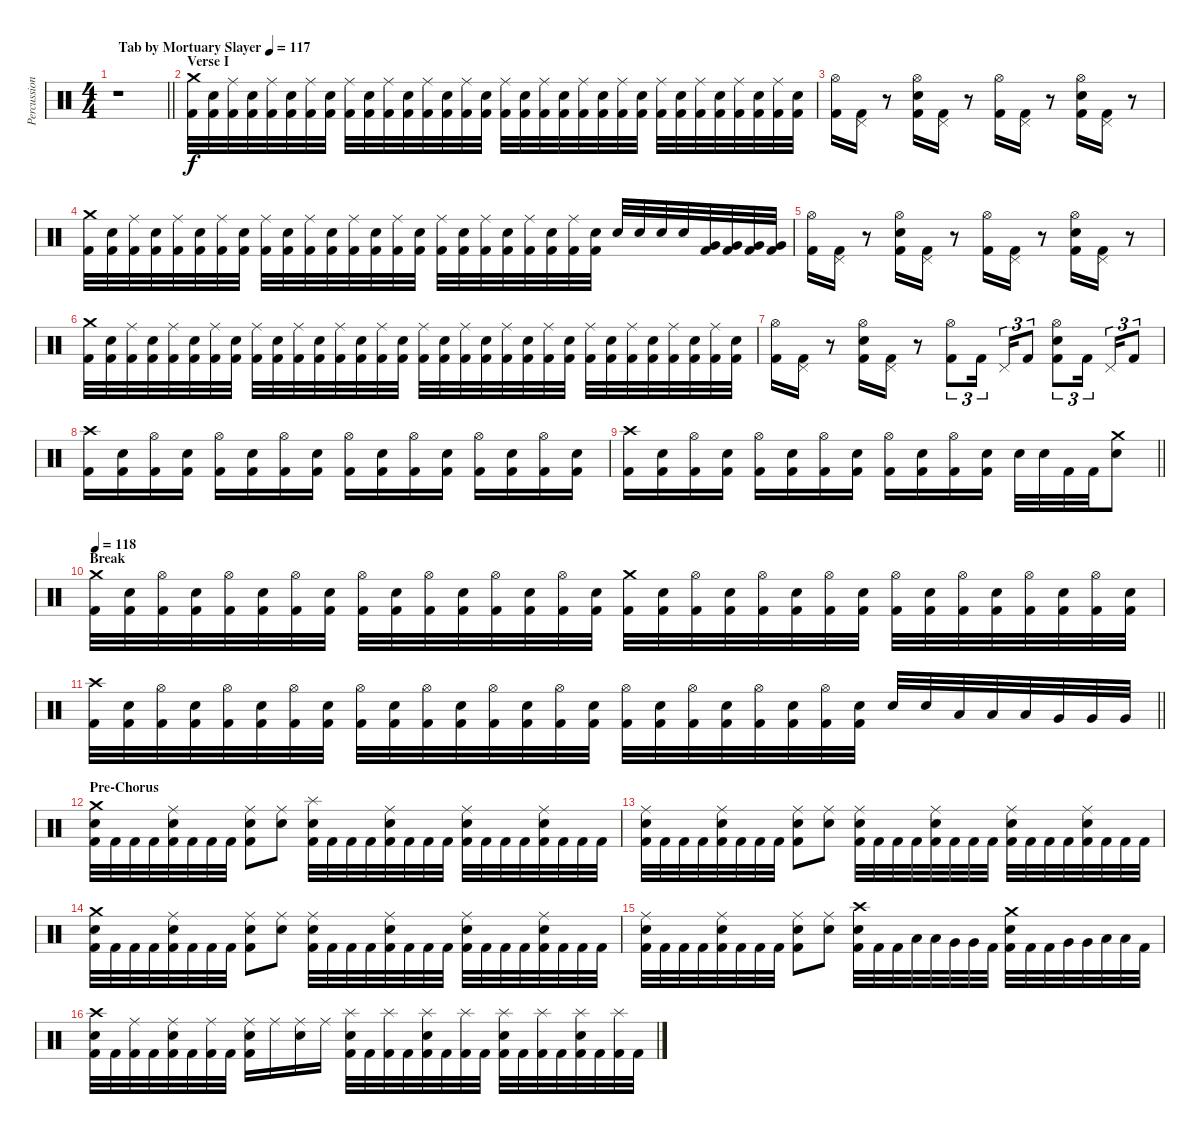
\track ("Percussion" "Percussion") {instrument percussion}
\staff {score}
\articulation defaults
\ts (4 4)
\tempo (117 "Tab by Mortuary Slayer")
\clef neutral
\barLineRight lightlight
\ks c
r.1{dy f} |
\section ("" "Verse I")
("Crash medium (hit)" "Kick (hit) 2").32 ("Electric Snare (hit)" "Kick (hit) 2").32 ("Ride (middle)" "Kick (hit) 2").32 ("Electric Snare (hit)" "Kick (hit) 2").32 ("Ride (middle)" "Kick (hit) 2").32 ("Electric Snare (hit)" "Kick (hit) 2").32 ("Ride (middle)" "Kick (hit) 2").32 ("Electric Snare (hit)" "Kick (hit) 2").32 ("Ride (middle)" "Kick (hit) 2").32 ("Electric Snare (hit)" "Kick (hit) 2").32 ("Ride (middle)" "Kick (hit) 2").32 ("Electric Snare (hit)" "Kick (hit) 2").32 ("Ride (middle)" "Kick (hit) 2").32 ("Electric Snare (hit)" "Kick (hit) 2").32 ("Ride (middle)" "Kick (hit) 2").32 ("Electric Snare (hit)" "Kick (hit) 2").32 ("Ride (middle)" "Kick (hit) 2").32 ("Electric Snare (hit)" "Kick (hit) 2").32 ("Ride (middle)" "Kick (hit) 2").32 ("Electric Snare (hit)" "Kick (hit) 2").32 ("Ride (middle)" "Kick (hit) 2").32 ("Electric Snare (hit)" "Kick (hit) 2").32 ("Ride (middle)" "Kick (hit) 2").32 ("Electric Snare (hit)" "Kick (hit) 2").32 ("Ride (middle)" "Kick (hit) 2").32 ("Electric Snare (hit)" "Kick (hit) 2").32 ("Ride (middle)" "Kick (hit) 2").32 ("Electric Snare (hit)" "Kick (hit) 2").32 ("Ride (middle)" "Kick (hit) 2").32 ("Electric Snare (hit)" "Kick (hit) 2").32 ("Ride (middle)" "Kick (hit) 2").32 ("Electric Snare (hit)" "Kick (hit) 2").32 |
("Hi-Hat (open)" "Kick (hit) 2").16 ("Pedal Hi-Hat (hit)" "Kick (hit) 2").16 r.8 ("Hi-Hat (open)" "Electric Snare (hit)" "Kick (hit) 2").16 ("Pedal Hi-Hat (hit)" "Kick (hit) 2").16 r.8 ("Hi-Hat (open)" "Kick (hit) 2").16 ("Pedal Hi-Hat (hit)" "Kick (hit) 2").16 r.8 ("Hi-Hat (open)" "Electric Snare (hit)" "Kick (hit) 2").16 ("Pedal Hi-Hat (hit)" "Kick (hit) 2").16 r.8 |
("Crash medium (hit)" "Kick (hit) 2").32 ("Electric Snare (hit)" "Kick (hit) 2").32 ("Ride (middle)" "Kick (hit) 2").32 ("Electric Snare (hit)" "Kick (hit) 2").32 ("Ride (middle)" "Kick (hit) 2").32 ("Electric Snare (hit)" "Kick (hit) 2").32 ("Ride (middle)" "Kick (hit) 2").32 ("Electric Snare (hit)" "Kick (hit) 2").32 ("Ride (middle)" "Kick (hit) 2").32 ("Electric Snare (hit)" "Kick (hit) 2").32 ("Ride (middle)" "Kick (hit) 2").32 ("Electric Snare (hit)" "Kick (hit) 2").32 ("Ride (middle)" "Kick (hit) 2").32 ("Electric Snare (hit)" "Kick (hit) 2").32 ("Ride (middle)" "Kick (hit) 2").32 ("Electric Snare (hit)" "Kick (hit) 2").32 ("Ride (middle)" "Kick (hit) 2").32 ("Electric Snare (hit)" "Kick (hit) 2").32 ("Ride (middle)" "Kick (hit) 2").32 ("Electric Snare (hit)" "Kick (hit) 2").32 ("Ride (middle)" "Kick (hit) 2").32 ("Electric Snare (hit)" "Kick (hit) 2").32 ("Ride (middle)" "Kick (hit) 2").32 ("Electric Snare (hit)" "Kick (hit) 2").32 "Electric Snare (hit)".32 "Electric Snare (hit)".32 "Electric Snare (hit)".32 "Electric Snare (hit)".32 ("Very Low Tom (hit)" "Kick (hit) 2").32 ("Very Low Tom (hit)" "Kick (hit) 2").32 ("Very Low Tom (hit)" "Kick (hit) 2").32 ("Very Low Tom (hit)" "Kick (hit) 2").32 |
("Hi-Hat (open)" "Kick (hit) 2").16 ("Pedal Hi-Hat (hit)" "Kick (hit) 2").16 r.8 ("Hi-Hat (open)" "Electric Snare (hit)" "Kick (hit) 2").16 ("Pedal Hi-Hat (hit)" "Kick (hit) 2").16 r.8 ("Hi-Hat (open)" "Kick (hit) 2").16 ("Pedal Hi-Hat (hit)" "Kick (hit) 2").16 r.8 ("Hi-Hat (open)" "Electric Snare (hit)" "Kick (hit) 2").16 ("Pedal Hi-Hat (hit)" "Kick (hit) 2").16 r.8 |
("Crash medium (hit)" "Kick (hit) 2").32 ("Electric Snare (hit)" "Kick (hit) 2").32 ("Ride (middle)" "Kick (hit) 2").32 ("Electric Snare (hit)" "Kick (hit) 2").32 ("Ride (middle)" "Kick (hit) 2").32 ("Electric Snare (hit)" "Kick (hit) 2").32 ("Ride (middle)" "Kick (hit) 2").32 ("Electric Snare (hit)" "Kick (hit) 2").32 ("Ride (middle)" "Kick (hit) 2").32 ("Electric Snare (hit)" "Kick (hit) 2").32 ("Ride (middle)" "Kick (hit) 2").32 ("Electric Snare (hit)" "Kick (hit) 2").32 ("Ride (middle)" "Kick (hit) 2").32 ("Electric Snare (hit)" "Kick (hit) 2").32 ("Ride (middle)" "Kick (hit) 2").32 ("Electric Snare (hit)" "Kick (hit) 2").32 ("Ride (middle)" "Kick (hit) 2").32 ("Electric Snare (hit)" "Kick (hit) 2").32 ("Ride (middle)" "Kick (hit) 2").32 ("Electric Snare (hit)" "Kick (hit) 2").32 ("Ride (middle)" "Kick (hit) 2").32 ("Electric Snare (hit)" "Kick (hit) 2").32 ("Ride (middle)" "Kick (hit) 2").32 ("Electric Snare (hit)" "Kick (hit) 2").32 ("Ride (middle)" "Kick (hit) 2").32 ("Electric Snare (hit)" "Kick (hit) 2").32 ("Ride (middle)" "Kick (hit) 2").32 ("Electric Snare (hit)" "Kick (hit) 2").32 ("Ride (middle)" "Kick (hit) 2").32 ("Electric Snare (hit)" "Kick (hit) 2").32 ("Ride (middle)" "Kick (hit) 2").32 ("Electric Snare (hit)" "Kick (hit) 2").32 |
("Hi-Hat (open)" "Kick (hit) 2").16 ("Pedal Hi-Hat (hit)" "Kick (hit) 2").16 r.8 ("Hi-Hat (open)" "Electric Snare (hit)" "Kick (hit) 2").16 ("Pedal Hi-Hat (hit)" "Kick (hit) 2").16 r.8 ("Hi-Hat (open)" "Kick (hit) 2").8{tu (3 2)} "Kick (hit) 2".16{tu (3 2) beam splitsecondary} "Pedal Hi-Hat (hit)".16{tu (3 2)} "Kick (hit) 2".8{tu (3 2)} ("Hi-Hat (open)" "Electric Snare (hit)" "Kick (hit) 2").8{tu (3 2)} "Kick (hit) 2".16{tu (3 2) beam splitsecondary} "Pedal Hi-Hat (hit)".16{tu (3 2)} "Kick (hit) 2".8{tu (3 2)} |
("Crash high (hit)" "Kick (hit) 2").16 ("Electric Snare (hit)" "Kick (hit) 2").16 ("Hi-Hat (open)" "Kick (hit) 2").16 ("Electric Snare (hit)" "Kick (hit) 2").16 ("Hi-Hat (open)" "Kick (hit) 2").16 ("Electric Snare (hit)" "Kick (hit) 2").16 ("Hi-Hat (open)" "Kick (hit) 2").16 ("Electric Snare (hit)" "Kick (hit) 2").16 ("Hi-Hat (open)" "Kick (hit) 2").16 ("Electric Snare (hit)" "Kick (hit) 2").16 ("Hi-Hat (open)" "Kick (hit) 2").16 ("Electric Snare (hit)" "Kick (hit) 2").16 ("Hi-Hat (open)" "Kick (hit) 2").16 ("Electric Snare (hit)" "Kick (hit) 2").16 ("Hi-Hat (open)" "Kick (hit) 2").16 ("Electric Snare (hit)" "Kick (hit) 2").16 |
\barLineRight lightlight
("Crash high (hit)" "Kick (hit) 2").16 ("Electric Snare (hit)" "Kick (hit) 2").16 ("Hi-Hat (open)" "Kick (hit) 2").16 ("Electric Snare (hit)" "Kick (hit) 2").16 ("Hi-Hat (open)" "Kick (hit) 2").16 ("Electric Snare (hit)" "Kick (hit) 2").16 ("Hi-Hat (open)" "Kick (hit) 2").16 ("Electric Snare (hit)" "Kick (hit) 2").16 ("Hi-Hat (open)" "Kick (hit) 2").16 ("Electric Snare (hit)" "Kick (hit) 2").16 ("Hi-Hat (open)" "Kick (hit) 2").16 ("Electric Snare (hit)" "Kick (hit) 2").16 "Electric Snare (hit)".32 "Electric Snare (hit)".32 "Kick (hit) 2".32 "Kick (hit) 2".32 ("Crash medium (hit)" "Electric Snare (hit)").8 |
\section ("" "Break")
\tempo 118
("Crash medium (hit)" "Kick (hit) 2").32 ("Electric Snare (hit)" "Kick (hit) 2").32 ("Hi-Hat (open)" "Kick (hit) 2").32 ("Electric Snare (hit)" "Kick (hit) 2").32 ("Hi-Hat (open)" "Kick (hit) 2").32 ("Electric Snare (hit)" "Kick (hit) 2").32 ("Hi-Hat (open)" "Kick (hit) 2").32 ("Electric Snare (hit)" "Kick (hit) 2").32 ("Hi-Hat (open)" "Kick (hit) 2").32 ("Electric Snare (hit)" "Kick (hit) 2").32 ("Hi-Hat (open)" "Kick (hit) 2").32 ("Electric Snare (hit)" "Kick (hit) 2").32 ("Hi-Hat (open)" "Kick (hit) 2").32 ("Electric Snare (hit)" "Kick (hit) 2").32 ("Hi-Hat (open)" "Kick (hit) 2").32 ("Electric Snare (hit)" "Kick (hit) 2").32 ("Crash medium (hit)" "Kick (hit) 2").32 ("Electric Snare (hit)" "Kick (hit) 2").32 ("Hi-Hat (open)" "Kick (hit) 2").32 ("Electric Snare (hit)" "Kick (hit) 2").32 ("Hi-Hat (open)" "Kick (hit) 2").32 ("Electric Snare (hit)" "Kick (hit) 2").32 ("Hi-Hat (open)" "Kick (hit) 2").32 ("Electric Snare (hit)" "Kick (hit) 2").32 ("Hi-Hat (open)" "Kick (hit) 2").32 ("Electric Snare (hit)" "Kick (hit) 2").32 ("Hi-Hat (open)" "Kick (hit) 2").32 ("Electric Snare (hit)" "Kick (hit) 2").32 ("Hi-Hat (open)" "Kick (hit) 2").32 ("Electric Snare (hit)" "Kick (hit) 2").32 ("Hi-Hat (open)" "Kick (hit) 2").32 ("Electric Snare (hit)" "Kick (hit) 2").32 |
\barLineRight lightlight
("Crash high (hit)" "Kick (hit) 2").32 ("Electric Snare (hit)" "Kick (hit) 2").32 ("Hi-Hat (open)" "Kick (hit) 2").32 ("Electric Snare (hit)" "Kick (hit) 2").32 ("Hi-Hat (open)" "Kick (hit) 2").32 ("Electric Snare (hit)" "Kick (hit) 2").32 ("Hi-Hat (open)" "Kick (hit) 2").32 ("Electric Snare (hit)" "Kick (hit) 2").32 ("Hi-Hat (open)" "Kick (hit) 2").32 ("Electric Snare (hit)" "Kick (hit) 2").32 ("Hi-Hat (open)" "Kick (hit) 2").32 ("Electric Snare (hit)" "Kick (hit) 2").32 ("Hi-Hat (open)" "Kick (hit) 2").32 ("Electric Snare (hit)" "Kick (hit) 2").32 ("Hi-Hat (open)" "Kick (hit) 2").32 ("Electric Snare (hit)" "Kick (hit) 2").32 ("Hi-Hat (open)" "Kick (hit) 2").32 ("Electric Snare (hit)" "Kick (hit) 2").32 ("Hi-Hat (open)" "Kick (hit) 2").32 ("Electric Snare (hit)" "Kick (hit) 2").32 ("Hi-Hat (open)" "Kick (hit) 2").32 ("Electric Snare (hit)" "Kick (hit) 2").32 ("Hi-Hat (open)" "Kick (hit) 2").32 ("Electric Snare (hit)" "Kick (hit) 2").32 "Electric Snare (hit)".32 "Electric Snare (hit)".32 "Low Tom (hit)".32 "Low Tom (hit)".32 "Low Tom (hit)".32 "Very Low Tom (hit)".32 "Very Low Tom (hit)".32 "Very Low Tom (hit)".32 |
\section ("" "Pre-Chorus")
("Crash medium (hit)" "Electric Snare (hit)" "Kick (hit) 2").32 "Kick (hit) 2".32 "Kick (hit) 2".32 "Kick (hit) 2".32 ("Ride (middle)" "Electric Snare (hit)" "Kick (hit) 2").32 "Kick (hit) 2".32 "Kick (hit) 2".32 "Kick (hit) 2".32 ("Ride (middle)" "Electric Snare (hit)" "Kick (hit) 2").8 ("Ride (middle)" "Electric Snare (hit)").8 ("Splash (hit)" "Electric Snare (hit)" "Kick (hit) 2").32 "Kick (hit) 2".32 "Kick (hit) 2".32 "Kick (hit) 2".32 ("Ride (middle)" "Electric Snare (hit)" "Kick (hit) 2").32 "Kick (hit) 2".32 "Kick (hit) 2".32 "Kick (hit) 2".32 ("Ride (middle)" "Electric Snare (hit)" "Kick (hit) 2").32 "Kick (hit) 2".32 "Kick (hit) 2".32 "Kick (hit) 2".32 ("Ride (middle)" "Electric Snare (hit)" "Kick (hit) 2").32 "Kick (hit) 2".32 "Kick (hit) 2".32 "Kick (hit) 2".32 |
("Ride (middle)" "Electric Snare (hit)" "Kick (hit) 2").32 "Kick (hit) 2".32 "Kick (hit) 2".32 "Kick (hit) 2".32 ("Ride (middle)" "Electric Snare (hit)" "Kick (hit) 2").32 "Kick (hit) 2".32 "Kick (hit) 2".32 "Kick (hit) 2".32 ("Ride (middle)" "Electric Snare (hit)" "Kick (hit) 2").8 ("Ride (middle)" "Electric Snare (hit)").8 ("Ride (middle)" "Electric Snare (hit)" "Kick (hit) 2").32 "Kick (hit) 2".32 "Kick (hit) 2".32 "Kick (hit) 2".32 ("Ride (middle)" "Electric Snare (hit)" "Kick (hit) 2").32 "Kick (hit) 2".32 "Kick (hit) 2".32 "Kick (hit) 2".32 ("Ride (middle)" "Electric Snare (hit)" "Kick (hit) 2").32 "Kick (hit) 2".32 "Kick (hit) 2".32 "Kick (hit) 2".32 ("Ride (middle)" "Electric Snare (hit)" "Kick (hit) 2").32 "Kick (hit) 2".32 "Kick (hit) 2".32 "Kick (hit) 2".32 |
("Crash medium (hit)" "Electric Snare (hit)" "Kick (hit) 2").32 "Kick (hit) 2".32 "Kick (hit) 2".32 "Kick (hit) 2".32 ("Ride (middle)" "Electric Snare (hit)" "Kick (hit) 2").32 "Kick (hit) 2".32 "Kick (hit) 2".32 "Kick (hit) 2".32 ("Ride (middle)" "Electric Snare (hit)" "Kick (hit) 2").8 ("Ride (middle)" "Electric Snare (hit)").8 ("Ride (middle)" "Electric Snare (hit)" "Kick (hit) 2").32 "Kick (hit) 2".32 "Kick (hit) 2".32 "Kick (hit) 2".32 ("Ride (middle)" "Electric Snare (hit)" "Kick (hit) 2").32 "Kick (hit) 2".32 "Kick (hit) 2".32 "Kick (hit) 2".32 ("Ride (middle)" "Electric Snare (hit)" "Kick (hit) 2").32 "Kick (hit) 2".32 "Kick (hit) 2".32 "Kick (hit) 2".32 ("Ride (middle)" "Electric Snare (hit)" "Kick (hit) 2").32 "Kick (hit) 2".32 "Kick (hit) 2".32 "Kick (hit) 2".32 |
("Ride (middle)" "Electric Snare (hit)" "Kick (hit) 2").32 "Kick (hit) 2".32 "Kick (hit) 2".32 "Kick (hit) 2".32 ("Ride (middle)" "Electric Snare (hit)" "Kick (hit) 2").32 "Kick (hit) 2".32 "Kick (hit) 2".32 "Kick (hit) 2".32 ("Ride (middle)" "Electric Snare (hit)" "Kick (hit) 2").8 ("Ride (middle)" "Electric Snare (hit)").8 ("Crash high (hit)" "Electric Snare (hit)" "Kick (hit) 2").32 "Kick (hit) 2".32 "Kick (hit) 2".32 "Low Tom (hit)".32 "Low Tom (hit)".32 "Very Low Tom (hit)".32 "Very Low Tom (hit)".32 "Kick (hit) 2".32 ("Crash medium (hit)" "Electric Snare (hit)" "Kick (hit) 2").32 "Kick (hit) 2".32 "Kick (hit) 2".32 "Very Low Tom (hit)".32 "Very Low Tom (hit)".32 "Low Floor Tom (hit)".32 "Low Floor Tom (hit)".32 "Kick (hit) 2".32 |
("Crash high (hit)" "Electric Snare (hit)" "Kick (hit) 2").32 "Kick (hit) 2".32 ("Ride (middle)" "Kick (hit) 2").32 "Kick (hit) 2".32 ("Ride (middle)" "Electric Snare (hit)" "Kick (hit) 2").32 "Kick (hit) 2".32 ("Ride (middle)" "Kick (hit) 2").32 "Kick (hit) 2".32 ("Ride (middle)" "Electric Snare (hit)" "Kick (hit) 2").16 "Ride (middle)".16 ("Ride (middle)" "Electric Snare (hit)").16 "Ride (middle)".16 ("Splash (hit)" "Electric Snare (hit)" "Kick (hit) 2").32 "Kick (hit) 2".32 ("Splash (hit)" "Kick (hit) 2").32 "Kick (hit) 2".32 ("Splash (hit)" "Electric Snare (hit)" "Kick (hit) 2").32 "Kick (hit) 2".32 ("Splash (hit)" "Kick (hit) 2").32 "Kick (hit) 2".32 ("Splash (hit)" "Electric Snare (hit)" "Kick (hit) 2").32 "Kick (hit) 2".32 ("Splash (hit)" "Kick (hit) 2").32 "Kick (hit) 2".32 ("Splash (hit)" "Electric Snare (hit)" "Kick (hit) 2").32 "Kick (hit) 2".32 ("Splash (hit)" "Kick (hit) 2").32 "Kick (hit) 2".32
